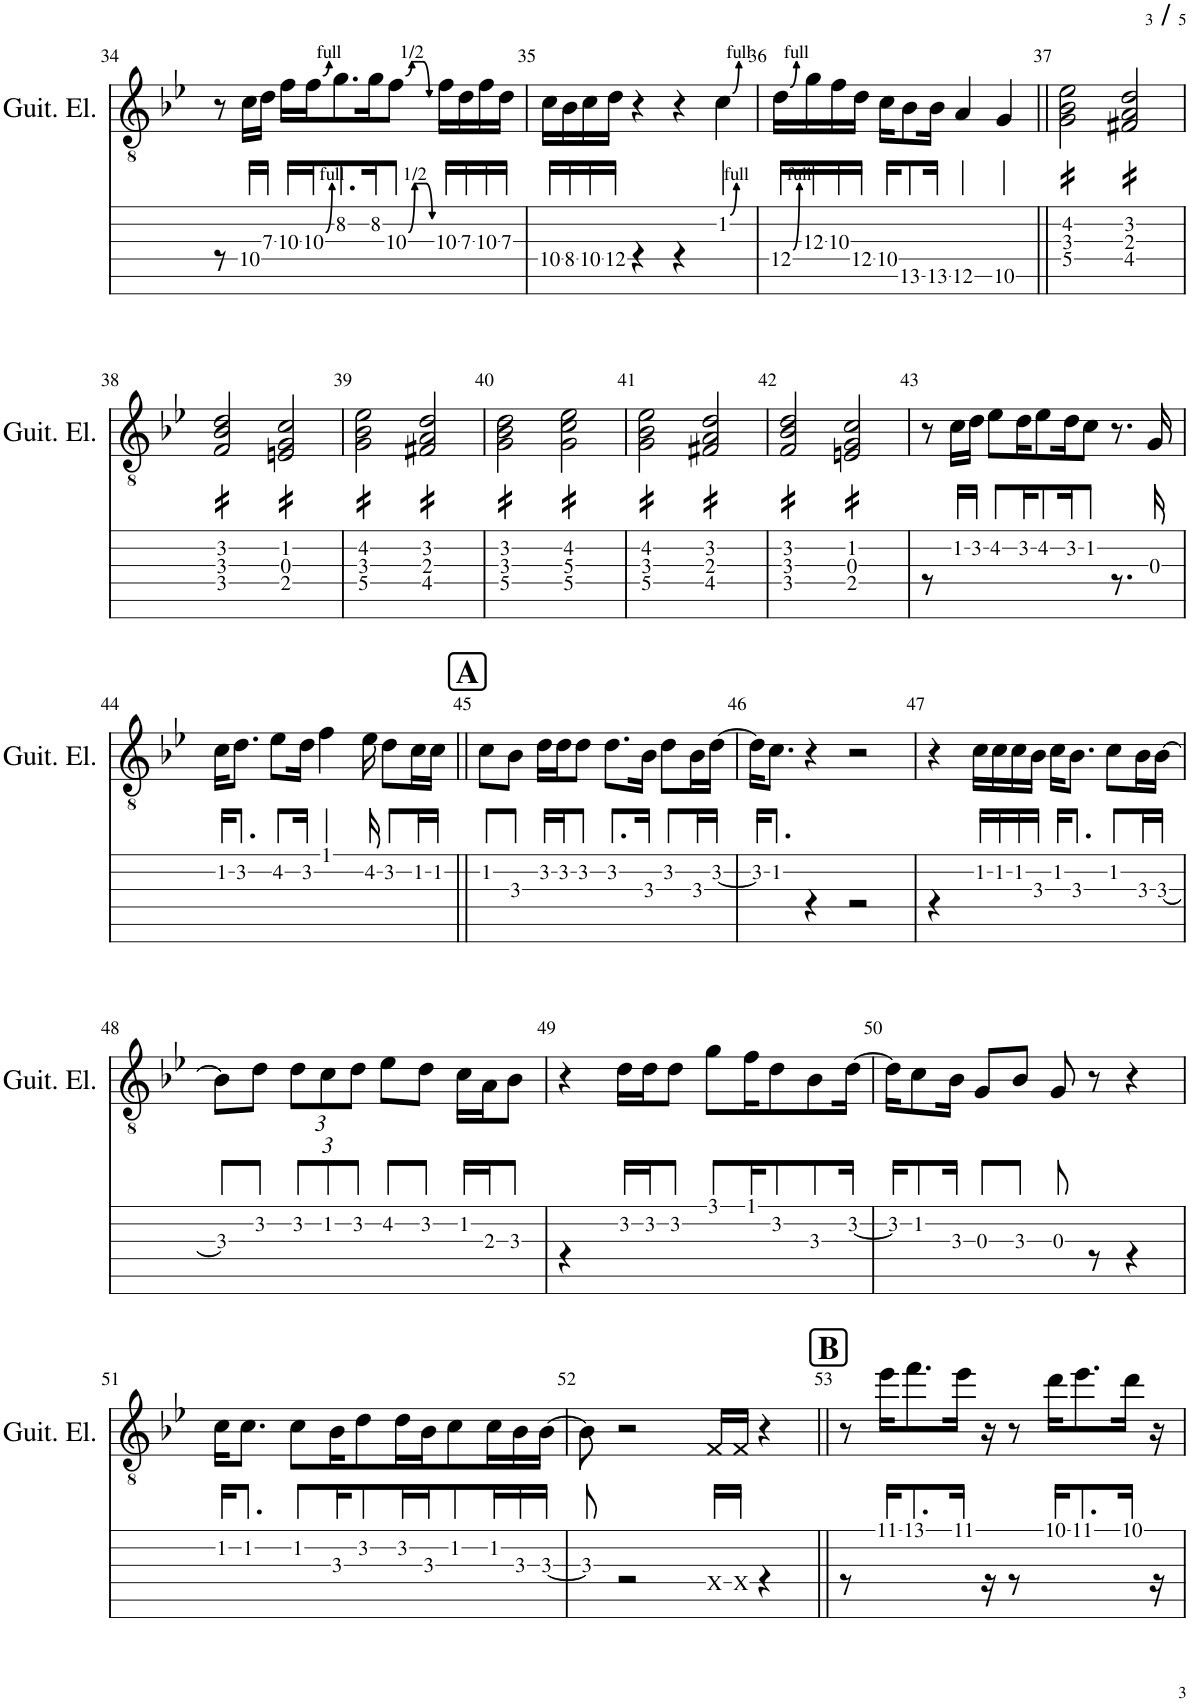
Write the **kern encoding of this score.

**kern	**kern
*part2	*part1
*staff2	*staff1
*I"Guitare électrique (Tablature)	*I"Guitare électrique
*	*I'Guit. El.
!!LO:PB:g=z
*	*clefGv2
*k[b-e-]	*k[b-e-]
*M4/4	*M4/4
=34	=34
8r	8r
16c/LL	16c\LL
16d/JJ	16d\JJ
16f/LL	16f\LL
16f/J	16f\J
8.g/	8.g\
16g/K	16g\K
8f/J	8f\J
16f/LL	16f\LL
16d/	16d\
16f/	16f\
16d/JJ	16d\JJ
=35	=35
16c/LL	16c\LL
16B-/	16B-\
16c/	16c\
16d/JJ	16d\JJ
4r	4r
4r	4r
4c/	4c\
=36	=36
16d/LL	16d\LL
16g/	16g\
16f/	16f\
16d/JJ	16d\JJ
16c/KL	16c\KL
8B-/	8B-\
16B-/Jk	16B-\Jk
4A/	4A/
4G/	4G/
=37||	=37||
2G/ 2B-/ 2e-/	2G\ 2B-\ 2e-\
2F#X/ 2A/ 2d/	2F#X/ 2A/ 2d/
!!LO:LB:g=z
=38	=38
2F/ 2B-/ 2d/	2F/ 2B-/ 2d/
2En/ 2G/ 2c/	2En/ 2G/ 2c/
=39	=39
2G/ 2B-/ 2e-/	2G\ 2B-\ 2e-\
2F#X/ 2A/ 2d/	2F#X/ 2A/ 2d/
=40	=40
2G/ 2B-/ 2d/	2G\ 2B-\ 2d\
2G/ 2c/ 2e-/	2G\ 2c\ 2e-\
=41	=41
2G/ 2B-/ 2e-/	2G\ 2B-\ 2e-\
2F#X/ 2A/ 2d/	2F#X/ 2A/ 2d/
=42	=42
2F/ 2B-/ 2d/	2F/ 2B-/ 2d/
2En/ 2G/ 2c/	2En/ 2G/ 2c/
=43	=43
8r	8r
16c/LL	16c\LL
16d/JJ	16d\JJ
8e-/L	8e-\L
16d/K	16d\K
8e-/	8e-\
16d/K	16d\K
8c/J	8c\J
8.r	8.r
16G/	16G/
!!LO:LB:g=z
=44	=44
16c/KL	16c\KL
8.d/J	8.d\J
8e-/L	8e-\L
16d/Jk	16d\Jk
4f/	4f\
16e-/	16e-\
8d/L	8d\L
16c/L	16c\L
16c/JJ	16c\JJ
!!LO:REH:place=s1:a:B:cj:fs=14:t=A
=45||	=45||
8c/L	8c\L
8B-/J	8B-\J
16d/LL	16d\LL
16d/J	16d\J
8d/J	8d\J
8.d/L	8.d\L
16B-/Jk	16B-\Jk
8d/L	8d\L
16B-/L	16B-\L
[16d/JJ	[16d\JJ
=46	=46
16d/KL]	16d\KL]
8.c/J	8.c\J
4r	4r
2r	2r
=47	=47
4r	4r
16c/LL	16c\LL
16c/	16c\
16c/	16c\
16B-/JJ	16B-\JJ
16c/KL	16c\KL
8.B-/J	8.B-\J
8c/L	8c\L
16B-/L	16B-\L
[16B-/JJ	[16B-\JJ
!!LO:LB:g=z
=48	=48
8B-/L]	8B-\L]
8d/J	8d\J
*Xbrackettup	*Xbrackettup
12d/L	12d\L
12c/	12c\
12d/J	12d\J
8e-/L	8e-\L
8d/J	8d\J
16c/LL	16c\LL
16A/J	16A\J
8B-/J	8B-\J
=49	=49
4r	4r
16d/LL	16d\LL
16d/J	16d\J
8d/J	8d\J
8g/L	8g\L
16f/K	16f\K
8d/	8d\
8B-/	8B-\
[16d/Jk	[16d\Jk
=50	=50
16d/KL]	16d\KL]
8c/	8c\
16B-/Jk	16B-\Jk
8G/L	8G/L
8B-/J	8B-/J
8G/	8G/
8r	8r
4r	4r
!!LO:LB:g=z
=51	=51
16c/KL	16c\KL
8.c/J	8.c\J
8c/L	8c\L
16B-/K	16B-\K
8d/	8d\
16d/L	16d\L
16B-/J	16B-\J
8c/	8c\
16c/L	16c\L
16B-/	16B-\
[16B-/JJ	[16B-\JJ
=52	=52
8B-/]	8B-\]
2r	2r
16F/LL	16F/LL
16F/JJ	16F/JJ
4r	4r
!!LO:REH:place=s1:a:B:cj:fs=14:t=B
=53||	=53||
8r	8r
16ee-/KL	16ee-\KL
8.ff/	8.ff\
16ee-/Jk	16ee-\Jk
16r	16r
8r	8r
16dd/KL	16dd\KL
8.ee-/	8.ee-\
16dd/Jk	16dd\Jk
16r	16r
=	=
*-	*-
